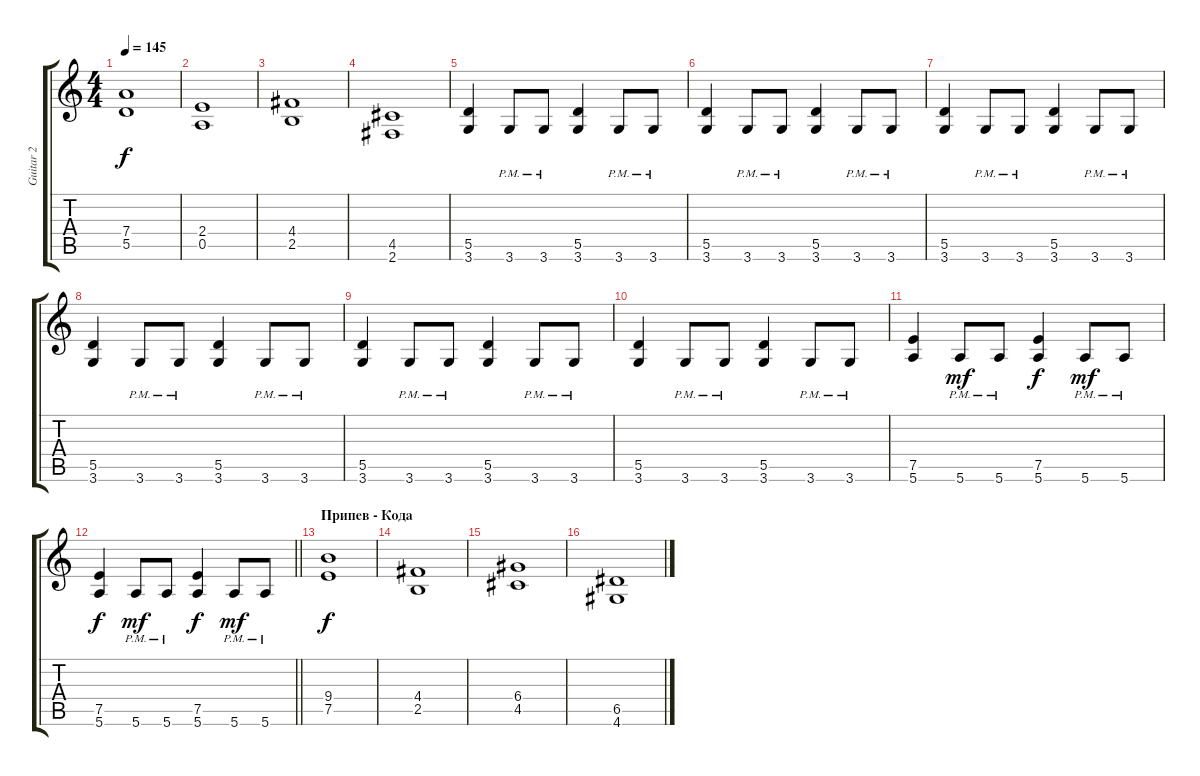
\track ("Guitar 2" "Guitar 2") {instrument distortionguitar}
\staff {score tabs}
\tuning (E4 B3 G3 D3 A2 E2) {hide}
\ts (4 4)
\tempo 145
\clef g2
\ks c
(7.4 5.5).1{dy f} |
(2.4 0.5).1 |
(4.4 2.5).1 |
(4.5 2.6).1 |
(5.5 3.6).4 3.6{pm}.8 3.6{pm}.8 (5.5 3.6).4 3.6{pm}.8 3.6{pm}.8 |
(5.5 3.6).4 3.6{pm}.8 3.6{pm}.8 (5.5 3.6).4 3.6{pm}.8 3.6{pm}.8 |
(5.5 3.6).4 3.6{pm}.8 3.6{pm}.8 (5.5 3.6).4 3.6{pm}.8 3.6{pm}.8 |
(5.5 3.6).4 3.6{pm}.8 3.6{pm}.8 (5.5 3.6).4 3.6{pm}.8 3.6{pm}.8 |
(5.5 3.6).4 3.6{pm}.8 3.6{pm}.8 (5.5 3.6).4 3.6{pm}.8 3.6{pm}.8 |
(5.5 3.6).4 3.6{pm}.8 3.6{pm}.8 (5.5 3.6).4 3.6{pm}.8 3.6{pm}.8 |
(7.5 5.6).4 5.6{pm}.8{dy mf} 5.6{pm}.8 (7.5 5.6).4{dy f} 5.6{pm}.8{dy mf} 5.6{pm}.8 |
\barLineRight lightlight
(7.5 5.6).4{dy f} 5.6{pm}.8{dy mf} 5.6{pm}.8 (7.5 5.6).4{dy f} 5.6{pm}.8{dy mf} 5.6{pm}.8 |
\section ("" "Припев - Кода")
(9.4 7.5).1{dy f} |
(4.4 2.5).1 |
(6.4 4.5).1 |
(6.5 4.6).1
